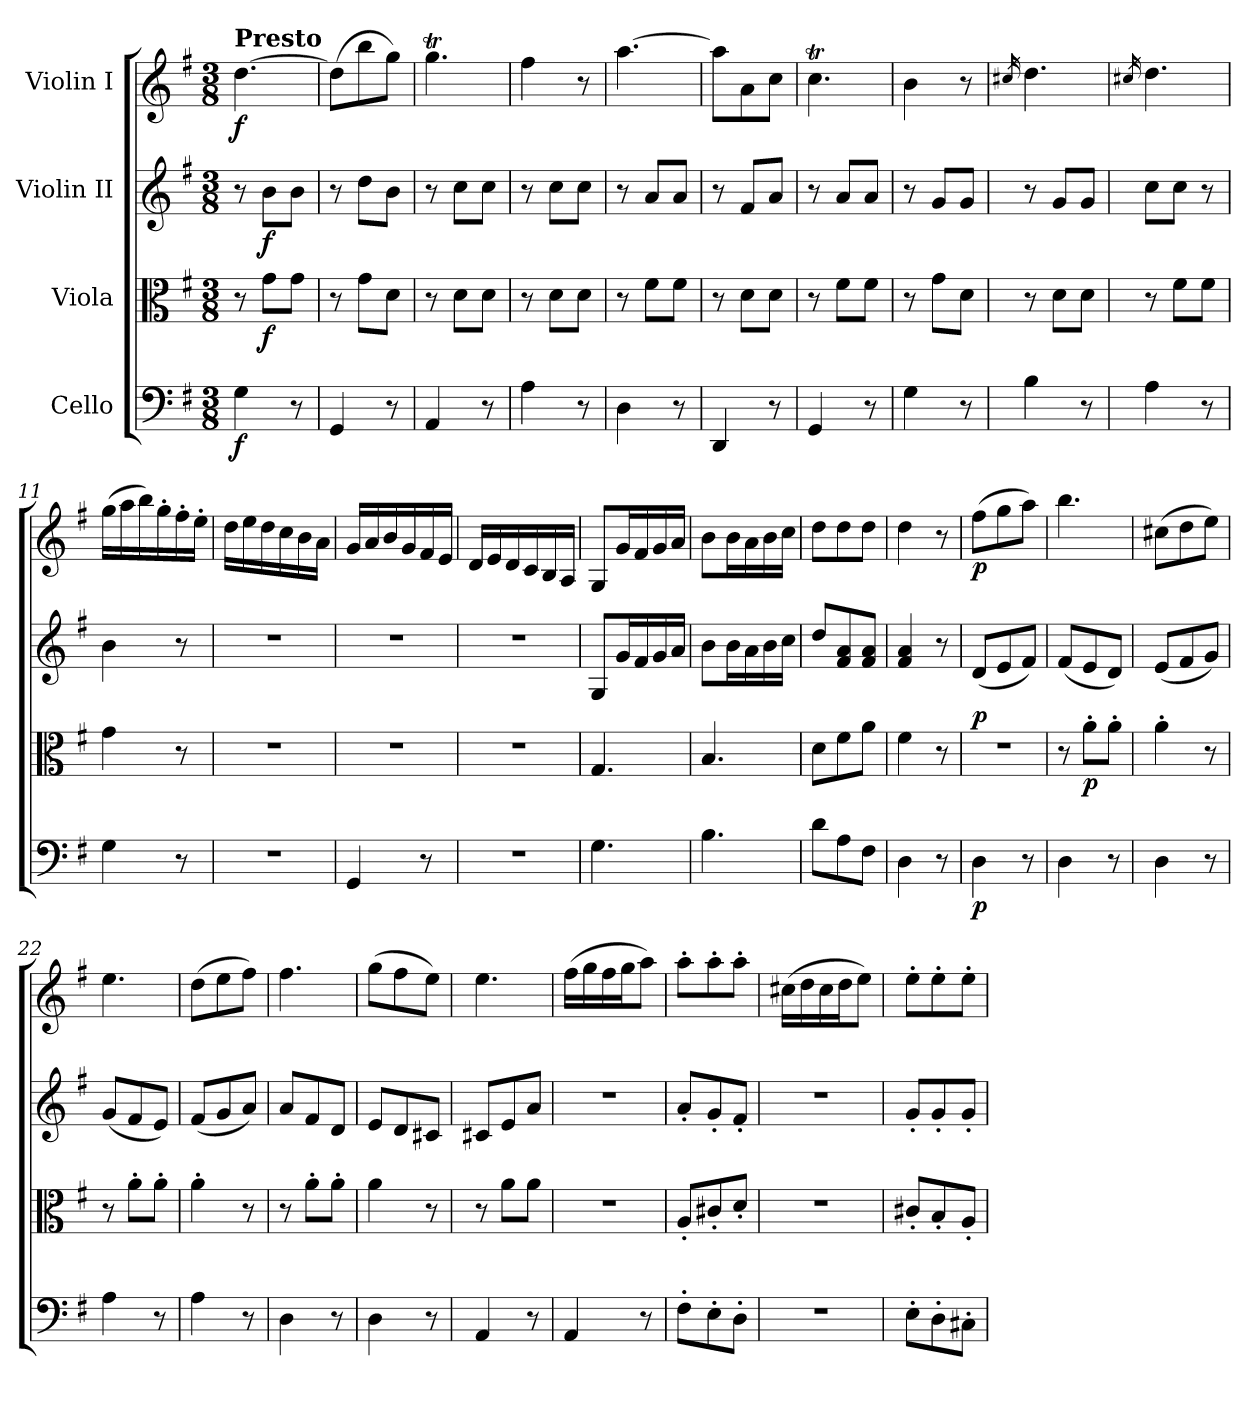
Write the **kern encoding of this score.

**kern	**dynam	**kern	**dynam	**kern	**dynam	**kern	**dynam
*part4	*part4	*part3	*part3	*part2	*part2	*part1	*part1
*staff4	*staff4	*staff3	*staff3	*staff2	*staff2	*staff1	*staff1
*I"Cello	*	*I"Viola	*	*I"Violin II	*	*I"Violin I	*
*clefF4	*	*clefC3	*	*clefG2	*	*clefG2	*
*k[f#]	*	*k[f#]	*	*k[f#]	*	*k[f#]	*
*G:	*	*G:	*	*G:	*	*G:	*
*M3/8	*	*M3/8	*	*M3/8	*	*M3/8	*
=1	=1	=1	=1	=1	=1	=1	=1
!	!	!	!	!	!	!LO:TX:a:B:t=Presto	!
!	!LO:DY:b	!	!	!	!	!	!LO:DY:b
4G\	f	8r	.	8r	.	[4.dd\	f
!	!	!	!LO:DY:b	!	!LO:DY:b	!	!
.	.	8g\L	f	8b\L	f	.	.
8r	.	8g\J	.	8b\J	.	.	.
=2	=2	=2	=2	=2	=2	=2	=2
4GG/	.	8r	.	8r	.	(8dd\L]	.
.	.	8g\L	.	8dd\L	.	8bb\	.
8r	.	8d\J	.	8b\J	.	8gg\J)	.
=3	=3	=3	=3	=3	=3	=3	=3
4AA/	.	8r	.	8r	.	4.ggT\	.
.	.	8d\L	.	8cc\L	.	.	.
8r	.	8d\J	.	8cc\J	.	.	.
=4	=4	=4	=4	=4	=4	=4	=4
4A\	.	8r	.	8r	.	4ff#\	.
.	.	8d\L	.	8cc\L	.	.	.
8r	.	8d\J	.	8cc\J	.	8r	.
=5	=5	=5	=5	=5	=5	=5	=5
4D\	.	8r	.	8r	.	[4.aa\	.
.	.	8f#\L	.	8a/L	.	.	.
8r	.	8f#\J	.	8a/J	.	.	.
=6	=6	=6	=6	=6	=6	=6	=6
4DD/	.	8r	.	8r	.	8aa\L]	.
.	.	8d\L	.	8f#/L	.	8a\	.
8r	.	8d\J	.	8a/J	.	8cc\J	.
=7	=7	=7	=7	=7	=7	=7	=7
4GG/	.	8r	.	8r	.	4.ccT\	.
.	.	8f#\L	.	8a/L	.	.	.
8r	.	8f#\J	.	8a/J	.	.	.
=8	=8	=8	=8	=8	=8	=8	=8
4G\	.	8r	.	8r	.	4b\	.
.	.	8g\L	.	8g/L	.	.	.
8r	.	8d\J	.	8g/J	.	8r	.
=9	=9	=9	=9	=9	=9	=9	=9
.	.	.	.	.	.	16qcc#X/	.
4B\	.	8r	.	8r	.	4.dd\	.
.	.	8d\L	.	8g/L	.	.	.
8r	.	8d\J	.	8g/J	.	.	.
=10	=10	=10	=10	=10	=10	=10	=10
.	.	.	.	.	.	16qcc#X/	.
4A\	.	8r	.	8cc\L	.	4.dd\	.
.	.	8f#\L	.	8cc\J	.	.	.
8r	.	8f#\J	.	8r	.	.	.
!!LO:LB:g=z
=11	=11	=11	=11	=11	=11	=11	=11
4G\	.	4g\	.	4b\	.	(16gg\LL	.
.	.	.	.	.	.	16aa\	.
.	.	.	.	.	.	16bb\)	.
.	.	.	.	.	.	16gg'>\	.
8r	.	8r	.	8r	.	16ff#'>\	.
.	.	.	.	.	.	16ee'>\JJ	.
=12	=12	=12	=12	=12	=12	=12	=12
4.r	.	4.r	.	4.r	.	16dd\LL	.
.	.	.	.	.	.	16ee\	.
.	.	.	.	.	.	16dd\	.
.	.	.	.	.	.	16cc\	.
.	.	.	.	.	.	16b\	.
.	.	.	.	.	.	16a\JJ	.
=13	=13	=13	=13	=13	=13	=13	=13
4GG/	.	4.r	.	4.r	.	16g/LL	.
.	.	.	.	.	.	16a/	.
.	.	.	.	.	.	16b/	.
.	.	.	.	.	.	16g/	.
8r	.	.	.	.	.	16f#/	.
.	.	.	.	.	.	16e/JJ	.
=14	=14	=14	=14	=14	=14	=14	=14
4.r	.	4.r	.	4.r	.	16d/LL	.
.	.	.	.	.	.	16e/	.
.	.	.	.	.	.	16d/	.
.	.	.	.	.	.	16c/	.
.	.	.	.	.	.	16B/	.
.	.	.	.	.	.	16A/JJ	.
=15	=15	=15	=15	=15	=15	=15	=15
4.G\	.	4.G/	.	8G/L	.	8G/L	.
.	.	.	.	16g/L	.	16g/L	.
.	.	.	.	16f#/	.	16f#/	.
.	.	.	.	16g/	.	16g/	.
.	.	.	.	16a/JJ	.	16a/JJ	.
=16	=16	=16	=16	=16	=16	=16	=16
4.B\	.	4.B/	.	8b\L	.	8b\L	.
.	.	.	.	16b\L	.	16b\L	.
.	.	.	.	16a\	.	16a\	.
.	.	.	.	16b\	.	16b\	.
.	.	.	.	16cc\JJ	.	16cc\JJ	.
=17	=17	=17	=17	=17	=17	=17	=17
8d\L	.	8d\L	.	8dd/L	.	8dd\L	.
8A\	.	8f#\	.	8f#/ 8a/	.	8dd\	.
8F#\J	.	8a\J	.	8f#/ 8a/J	.	8dd\J	.
=18	=18	=18	=18	=18	=18	=18	=18
4D\	.	4f#\	.	4f#/ 4a/	.	4dd\	.
8r	.	8r	.	8r	.	8r	.
!!LO:LB:g=z
=19	=19	=19	=19	=19	=19	=19	=19
!	!LO:DY:b	!	!LO:DY:a	!	!	!	!LO:DY:b
4D\	p	4.r	p	(8d/L	.	(8ff#\L	p
.	.	.	.	8e/	.	8gg\	.
8r	.	.	.	8f#/J)	.	8aa\J)	.
=20	=20	=20	=20	=20	=20	=20	=20
4D\	.	8r	.	(8f#/L	.	4.bb\	.
!	!	!	!LO:DY:b	!	!	!	!
.	.	8a'>\L	p	8e/	.	.	.
8r	.	8a'>\J	.	8d/J)	.	.	.
=21	=21	=21	=21	=21	=21	=21	=21
4D\	.	4a'>\	.	(8e/L	.	(8cc#X\L	.
.	.	.	.	8f#/	.	8dd\	.
8r	.	8r	.	8g/J)	.	8ee\J)	.
=22	=22	=22	=22	=22	=22	=22	=22
4A\	.	8r	.	(8g/L	.	4.ee\	.
.	.	8a'>\L	.	8f#/	.	.	.
8r	.	8a'>\J	.	8e/J)	.	.	.
=23	=23	=23	=23	=23	=23	=23	=23
4A\	.	4a'>\	.	(8f#/L	.	(8dd\L	.
.	.	.	.	8g/	.	8ee\	.
8r	.	8r	.	8a/J)	.	8ff#\J)	.
=24	=24	=24	=24	=24	=24	=24	=24
4D\	.	8r	.	8a/L	.	4.ff#\	.
.	.	8a'>\L	.	8f#/	.	.	.
8r	.	8a'>\J	.	8d/J	.	.	.
=25	=25	=25	=25	=25	=25	=25	=25
4D\	.	4a\	.	8e/L	.	(8gg\L	.
.	.	.	.	8d/	.	8ff#\	.
8r	.	8r	.	8c#X/J	.	8ee\J)	.
=26	=26	=26	=26	=26	=26	=26	=26
4AA/	.	8r	.	8c#X/L	.	4.ee\	.
.	.	8a\L	.	8e/	.	.	.
8r	.	8a\J	.	8a/J	.	.	.
=27	=27	=27	=27	=27	=27	=27	=27
4AA/	.	4.r	.	4.r	.	(16ff#\LL	.
.	.	.	.	.	.	16gg\	.
.	.	.	.	.	.	16ff#\	.
.	.	.	.	.	.	16gg\J	.
8r	.	.	.	.	.	8aa\J)	.
=28	=28	=28	=28	=28	=28	=28	=28
8F#'>\L	.	8A'</L	.	8a'</L	.	8aa'>\L	.
8E'>\	.	8c#X'</	.	8g'</	.	8aa'>\	.
8D'>\J	.	8d'</J	.	8f#'</J	.	8aa'>\J	.
!!LO:LB:g=z
=29	=29	=29	=29	=29	=29	=29	=29
4.r	.	4.r	.	4.r	.	(16cc#X\LL	.
.	.	.	.	.	.	16dd\	.
.	.	.	.	.	.	16cc#\	.
.	.	.	.	.	.	16dd\J	.
.	.	.	.	.	.	8ee\J)	.
=30	=30	=30	=30	=30	=30	=30	=30
8E'>\L	.	8c#X'</L	.	8g'</L	.	8ee'>\L	.
8D'>\	.	8B'</	.	8g'</	.	8ee'>\	.
8C#X'>\J	.	8A'</J	.	8g'</J	.	8ee'>\J	.
=	=	=	=	=	=	=	=
*-	*-	*-	*-	*-	*-	*-	*-
